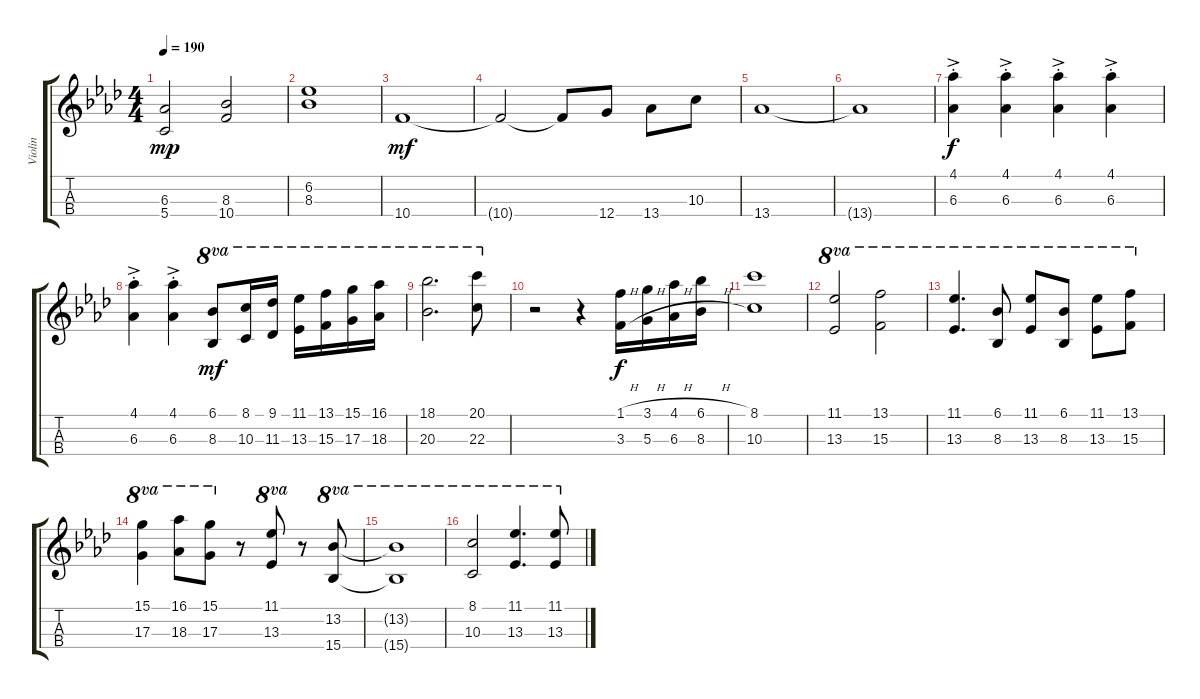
\track ("Violin" "Violin") {instrument violin}
\staff {score tabs}
\tuning (E5 A4 D4 G3) {hide}
\ts (4 4)
\tempo 190
\clef g2
\ks ab
(6.3 5.4).2{dy mp} (8.3 10.4).2 |
(6.2 8.3).1 |
10.4.1{dy mf} |
10.4{t}.2 10.4{t}.8 12.4.8 13.4.8 10.3.8 |
13.4.1 |
13.4{t}.1 |
(4.1{ac st} 6.3{ac st}).4{dy f} (4.1{ac st} 6.3{ac st}).4 (4.1{ac st} 6.3{ac st}).4 (4.1{ac st} 6.3{ac st}).4 |
(4.1{ac st} 6.3{ac st}).4 (4.1{ac st} 6.3{ac st}).4 (6.1 8.3).8{ot 8va dy mf} (8.1 10.3).16{ot 8va} (9.1 11.3).16{ot 8va} (11.1 13.3).16{ot 8va} (13.1 15.3).16{ot 8va} (15.1 17.3).16{ot 8va} (16.1 18.3).16{ot 8va} |
(18.1 20.3).2{d ot 8va} (20.1 22.3).8{ot 8va} |
r.2 r.4 (1.1{h} 3.3{h}).16{dy f} (3.1{h} 5.3{h}).16 (4.1{h} 6.3{h}).16 (6.1{h} 8.3{h}).16 |
(8.1 10.3).1 |
(11.1 13.3).2{ot 8va} (13.1 15.3).2{ot 8va} |
(11.1 13.3).4{d ot 8va} (6.1 8.3).8{ot 8va} (11.1 13.3).8{ot 8va} (6.1 8.3).8{ot 8va} (11.1 13.3).8{ot 8va} (13.1 15.3).8{ot 8va} |
(15.1 17.3).4{ot 8va} (16.1 18.3).8{ot 8va} (15.1 17.3).8{ot 8va} r.8 (11.1 13.3).8{ot 8va} r.8 (13.2 15.4).8{ot 8va} |
(13.2{t} 15.4{t}).1{ot 8va} |
(8.1 10.3).2{ot 8va} (11.1 13.3).4{d ot 8va} (11.1 13.3).8{ot 8va}
